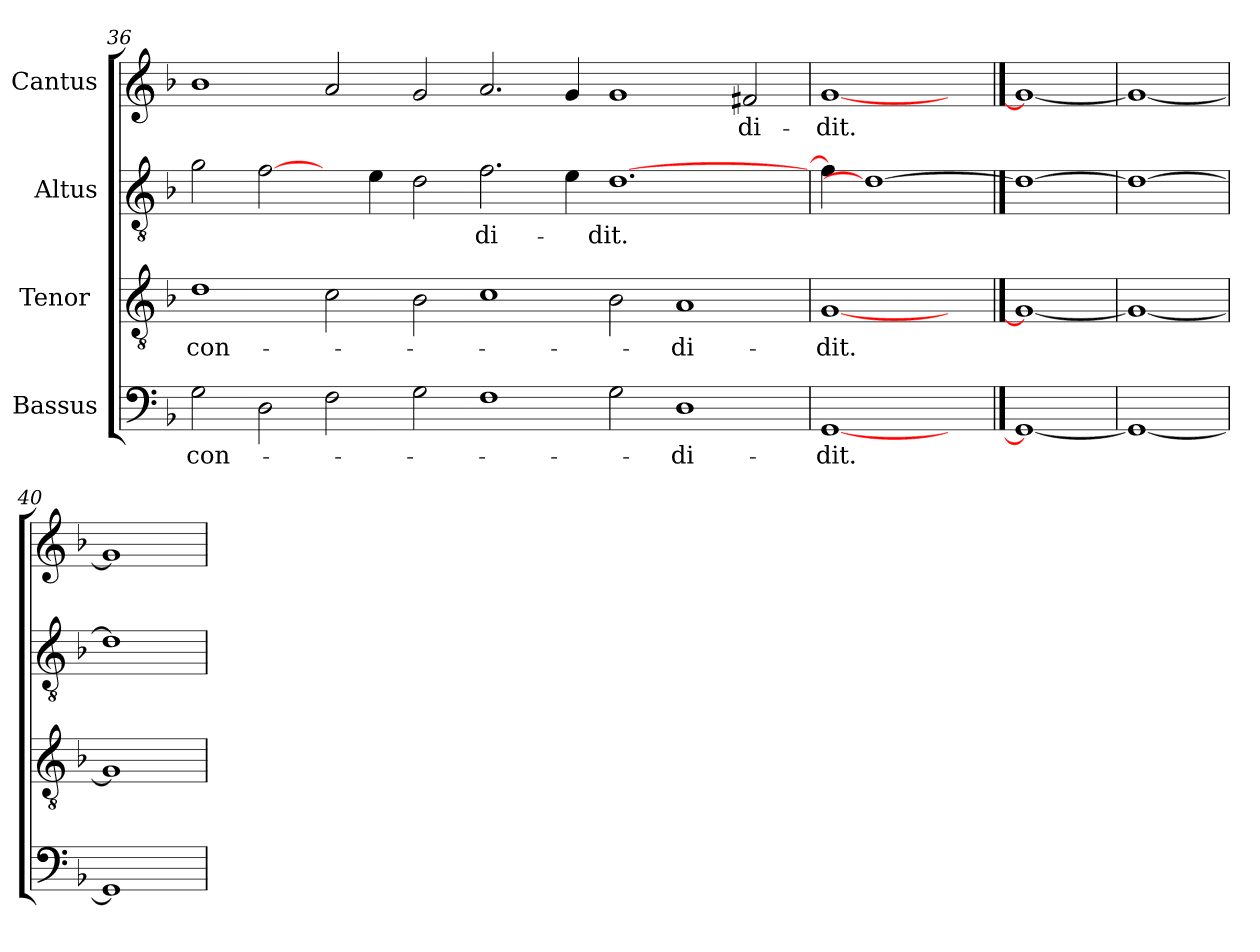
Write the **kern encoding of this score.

**kern	**text	**kern	**text	**kern	**text	**kern	**text
*part4	*part4	*part3	*part3	*part2	*part2	*part1	*part1
*staff4	*staff4	*staff3	*staff3	*staff2	*staff2	*staff1	*staff1
*I"Bassus	*	*I"Tenor 	*	*I"Altus	*	*I"Cantus	*
*clefF4	*	*clefGv2	*	*clefGv2	*	*clefG2	*
*k[b-]	*	*k[b-]	*	*k[b-]	*	*k[b-]	*
*F:	*	*F:	*	*F:	*	*F:	*
=36	=36	=36	=36	=36	=36	=36	=36
!	!LO:LY:i	!	!LO:LY:i	!	!	!	!
2G\	con-	1d\	con-	2g\	.	1b-\	.
2D\	.	.	.	[2f\	.	.	.
2F\	.	2c\	.	4ryy	.	2a/	.
.	.	.	.	4e\	.	.	.
2G\	.	2B-\	.	2d\	.	2g/	.
!	!	!	!	!	!LO:LY:i	!	!
1F\	.	1c\	.	2.f\	-di-	2.a/	.
.	.	.	.	4e\	.	4g/	.
!	!	!	!	!	!LO:LY:i	!	!
2G\	.	2B-\	.	[1.d\	-dit.	1g/	.
!	!LO:LY:i	!	!LO:LY:i	!	!	!	!
1D\	-di-	1A/	-di-	.	.	.	.
!	!	!	!	!	!	!	!LO:LY:i
.	.	.	.	.	.	2f#X/	-di-
=37	=37	=37	=37	=37	=37	=37	=37
!	!LO:LY:i	!	!LO:LY:i	!	!	!	!LO:LY:i
[1GG/	-dit.	[1G/	-dit.	4f\]	.	[1g/	-dit.
.	.	.	.	1d\_	.	.	.
4ryy	.	4ryy	.	.	.	4ryy	.
==38	==38	==38	==38	==38	==38	==38	==38
1GG/_	.	1G/_	.	1d\_	.	1g/_	.
=39	=39	=39	=39	=39	=39	=39	=39
1GG/_	.	1G/_	.	1d\_	.	1g/_	.
=40	=40	=40	=40	=40	=40	=40	=40
1GG/]	.	1G/]	.	1d\]	.	1g/]	.
=	=	=	=	=	=	=	=
*-	*-	*-	*-	*-	*-	*-	*-
